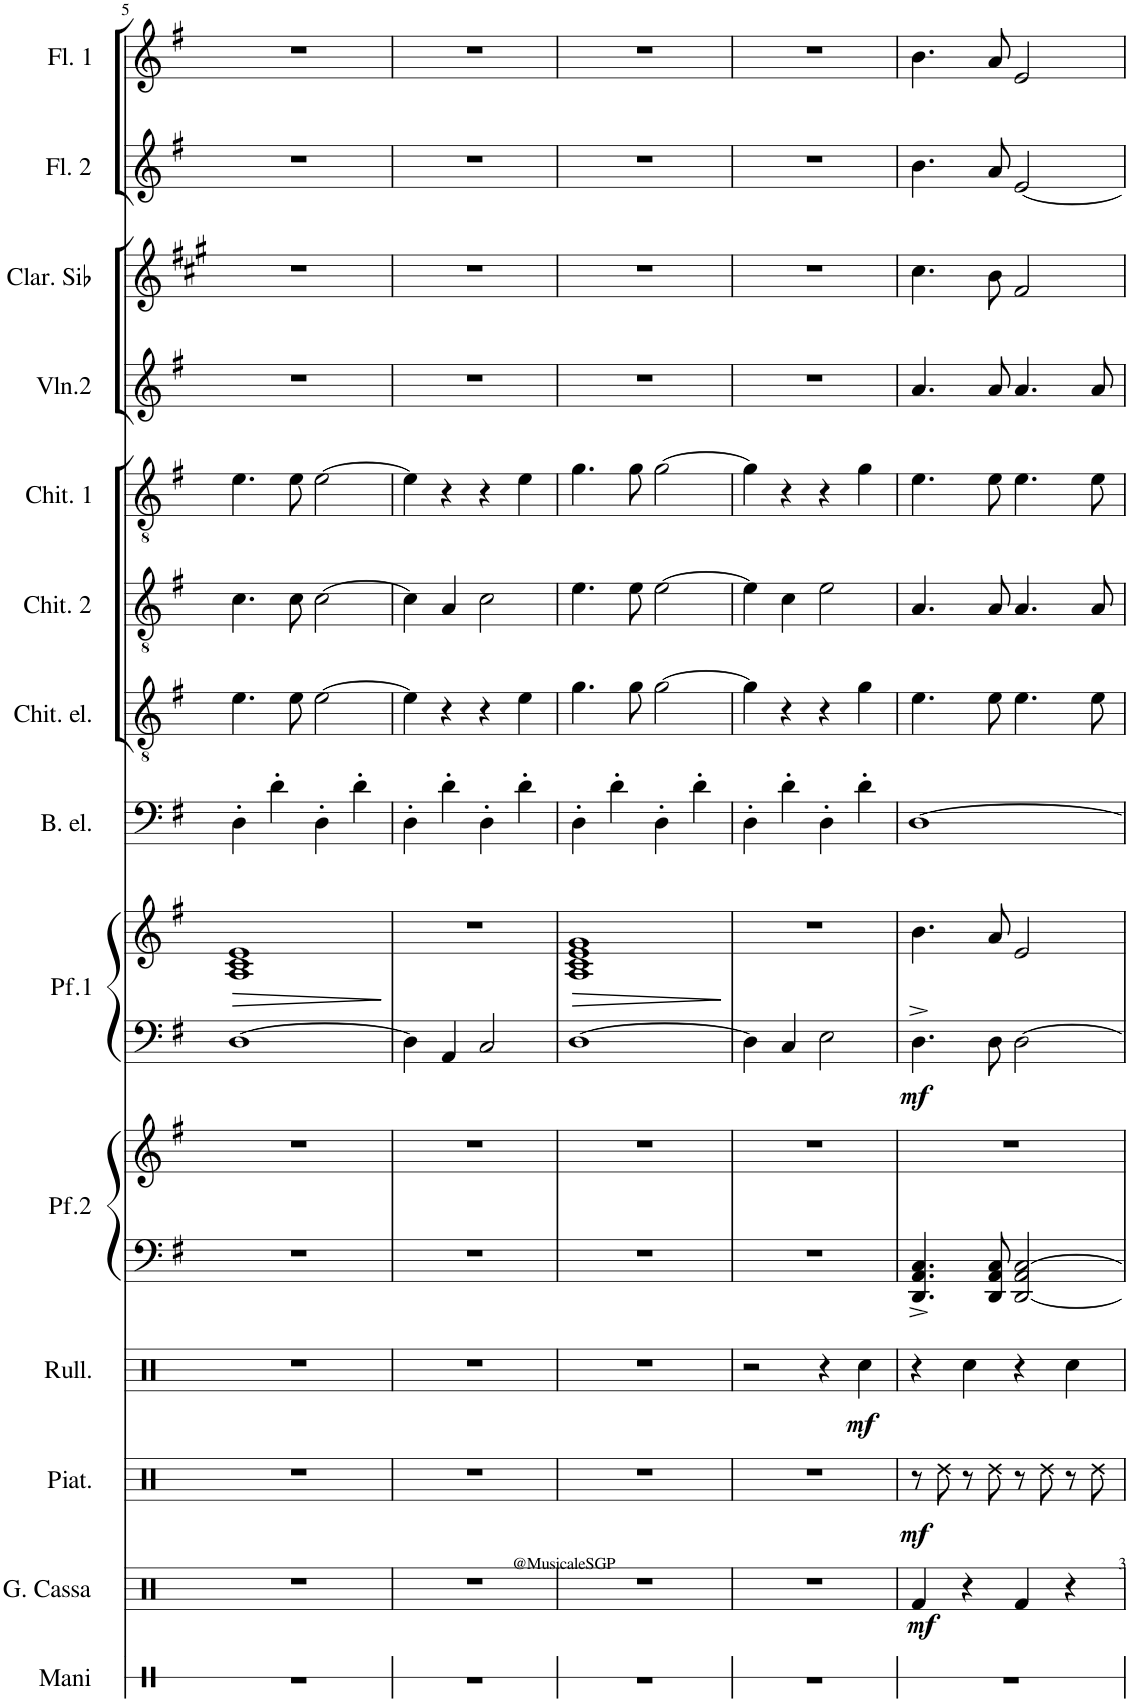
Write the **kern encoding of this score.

**kern	**kern	**dynam	**kern	**dynam	**kern	**dynam	**kern	**kern	**kern	**kern	**dynam	**kern	**kern	**kern	**kern	**kern	**kern	**kern	**kern
*part14	*part13	*part13	*part12	*part12	*part11	*part11	*part10	*part10	*part9	*part9	*part9	*part8	*part7	*part6	*part5	*part4	*part3	*part2	*part1
*staff16	*staff15	*staff15	*staff14	*staff14	*staff13	*staff13	*staff12	*staff11	*staff10	*staff9	*staff9/10	*staff8	*staff7	*staff6	*staff5	*staff4	*staff3	*staff2	*staff1
*I"Battito di mani	*I"Gran cassa	*	*I"Piatti	*	*I"Rullante	*	*I"Piano 2	*	*I"Piano 1	*	*	*I"Basso elettrico	*I"Chitarra elettrica	*I"Chitarra 2	*I"Chitarra 1	*I"Violino 2	*I"Clarinette en Sib	*I"Flauto 2	*I"Flauto 1
*I'Mani	*I'G. Cassa	*	*I'Piat.	*	*I'Rull.	*	*	*	*	*	*	*I'B. el.	*I'Chit. el.	*I'Chit. 2	*I'Chit. 1	*I'Vln.2	*I'Clar. Sib	*I'Fl. 2	*I'Fl. 1
!!LO:PB:g=z
*clefX	*clefX	*	*clefX	*	*clefX	*	*clefF4	*clefG2	*clefF4	*clefG2	*	*clefF4	*clefGv2	*clefGv2	*clefGv2	*clefG2	*clefG2	*clefG2	*clefG2
*	*	*	*	*	*	*	*	*	*	*	*	*Trd7c12	*	*	*	*	*Trd1c2	*	*
*k[]	*k[]	*	*k[]	*	*k[]	*	*k[f#]	*k[f#]	*k[f#]	*k[f#]	*	*k[f#]	*k[f#]	*k[f#]	*k[f#]	*k[f#]	*k[f#c#g#]	*k[f#]	*k[f#]
*M4/4	*M4/4	*	*M4/4	*	*M4/4	*	*M4/4	*M4/4	*M4/4	*M4/4	*	*M4/4	*M4/4	*M4/4	*M4/4	*M4/4	*M4/4	*M4/4	*M4/4
=5	=5	=5	=5	=5	=5	=5	=5	=5	=5	=5	=5	=5	=5	=5	=5	=5	=5	=5	=5
!	!	!	!	!	!	!	!	!	!	!	!LO:HP:b	!	!	!	!	!	!	!	!
1r	1r	.	1r	.	1r	.	1r	1r	[1D	1A 1c 1e	>	4D'\	4.e\	4.c\	4.e\	1r	1r	1r	1r
.	.	.	.	.	.	.	.	.	.	.	.	4d'\	.	.	.	.	.	.	.
.	.	.	.	.	.	.	.	.	.	.	.	.	8e\	8c\	8e\	.	.	.	.
.	.	.	.	.	.	.	.	.	.	.	.	4D'\	[2e\	[2c\	[2e\	.	.	.	.
.	.	.	.	.	.	.	.	.	.	.	.	4d'\	.	.	.	.	.	.	.
.	.	.	.	.	.	.	.	.	.	.	]	.	.	.	.	.	.	.	.
=6	=6	=6	=6	=6	=6	=6	=6	=6	=6	=6	=6	=6	=6	=6	=6	=6	=6	=6	=6
1r	1r	.	1r	.	1r	.	1r	1r	4D\]	1r	.	4D'\	4e\]	4c\]	4e\]	1r	1r	1r	1r
.	.	.	.	.	.	.	.	.	4AA/	.	.	4d'\	4r	4A/	4r	.	.	.	.
.	.	.	.	.	.	.	.	.	2C/	.	.	4D'\	4r	2c\	4r	.	.	.	.
.	.	.	.	.	.	.	.	.	.	.	.	4d'\	4e\	.	4e\	.	.	.	.
=7	=7	=7	=7	=7	=7	=7	=7	=7	=7	=7	=7	=7	=7	=7	=7	=7	=7	=7	=7
!	!	!	!	!	!	!	!	!	!	!	!LO:HP:b	!	!	!	!	!	!	!	!
1r	1r	.	1r	.	1r	.	1r	1r	[1D	1A 1c 1e 1g	>	4D'\	4.g\	4.e\	4.g\	1r	1r	1r	1r
.	.	.	.	.	.	.	.	.	.	.	.	4d'\	.	.	.	.	.	.	.
.	.	.	.	.	.	.	.	.	.	.	.	.	8g\	8e\	8g\	.	.	.	.
.	.	.	.	.	.	.	.	.	.	.	.	4D'\	[2g\	[2e\	[2g\	.	.	.	.
.	.	.	.	.	.	.	.	.	.	.	.	4d'\	.	.	.	.	.	.	.
.	.	.	.	.	.	.	.	.	.	.	]	.	.	.	.	.	.	.	.
=8	=8	=8	=8	=8	=8	=8	=8	=8	=8	=8	=8	=8	=8	=8	=8	=8	=8	=8	=8
1r	1r	.	1r	.	2r	.	1r	1r	4D\]	1r	.	4D'\	4g\]	4e\]	4g\]	1r	1r	1r	1r
.	.	.	.	.	.	.	.	.	4C/	.	.	4d'\	4r	4c\	4r	.	.	.	.
.	.	.	.	.	4r	.	.	.	2E\	.	.	4D'\	4r	2e\	4r	.	.	.	.
!	!	!	!	!	!	!LO:DY:b	!	!	!	!	!	!	!	!	!	!	!	!	!
.	.	.	.	.	4Rcc\	mf	.	.	.	.	.	4d'\	4g\	.	4g\	.	.	.	.
=9	=9	=9	=9	=9	=9	=9	=9	=9	=9	=9	=9	=9	=9	=9	=9	=9	=9	=9	=9
!	!	!LO:DY:b	!	!LO:DY:b	!	!	!	!	!	!	!LO:DY:b=2	!	!	!	!	!	!	!	!
1r	4Rf/	mf	8r	mf	4r	.	4.DD/^ 4.AA/^ 4.C/^	1r	4.D^\	4.b\	mf	[1D	4.e\	4.A/	4.e\	4.a/	4.cc#\	4.b\	4.b\
.	.	.	8Rdd\	.	.	.	.	.	.	.	.	.	.	.	.	.	.	.	.
.	4r	.	8r	.	4Rcc\	.	.	.	.	.	.	.	.	.	.	.	.	.	.
.	.	.	8Rdd\	.	.	.	8DD/ 8AA/ 8C/	.	8D\	8a/	.	.	8e\	8A/	8e\	8a/	8b\	8a/	8a/
.	4Rf/	.	8r	.	4r	.	[2DD/ 2AA/ [2C/	.	[2D\	2e/	.	.	4.e\	4.A/	4.e\	4.a/	2f#/	[2e/	2e/
.	.	.	8Rdd\	.	.	.	.	.	.	.	.	.	.	.	.	.	.	.	.
.	4r	.	8r	.	4Rcc\	.	.	.	.	.	.	.	.	.	.	.	.	.	.
.	.	.	8Rdd\	.	.	.	.	.	.	.	.	.	8e\	8A/	8e\	8a/	.	.	.
=	=	=	=	=	=	=	=	=	=	=	=	=	=	=	=	=	=	=	=
*-	*-	*-	*-	*-	*-	*-	*-	*-	*-	*-	*-	*-	*-	*-	*-	*-	*-	*-	*-
